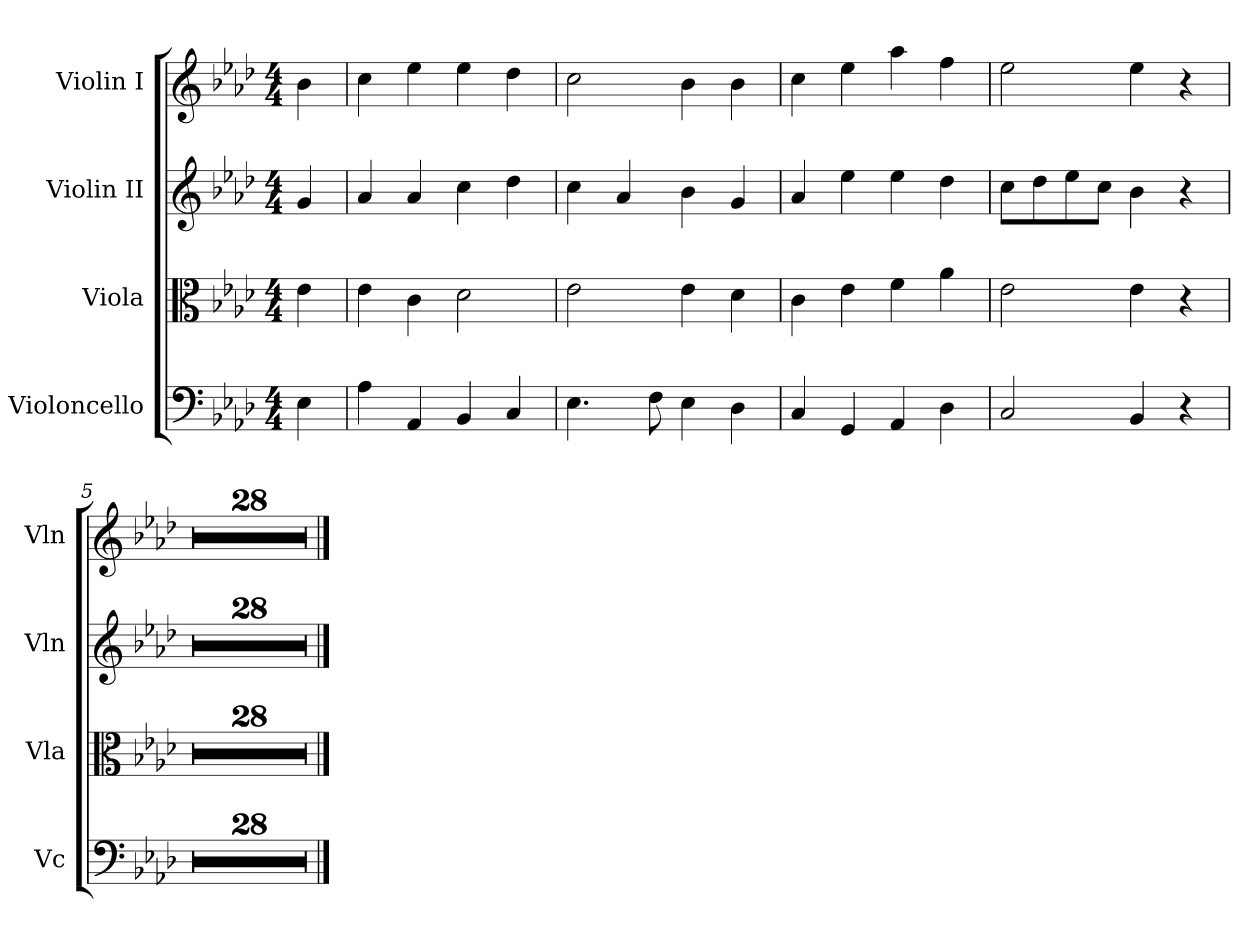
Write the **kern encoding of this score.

**kern	**kern	**kern	**kern
*part4	*part3	*part2	*part1
*staff4	*staff3	*staff2	*staff1
*I"Violoncello	*I"Viola	*I"Violin II	*I"Violin I
*I'Vc	*I'Vla	*I'Vln	*I'Vln
*clefF4	*clefC3	*clefG2	*clefG2
*k[b-e-a-d-]	*k[b-e-a-d-]	*k[b-e-a-d-]	*k[b-e-a-d-]
*M4/4	*M4/4	*M4/4	*M4/4
*MM90	*MM90	*MM90	*MM90
=	=	=	=
4E-\	4e-\	4g/	4b-\
=1	=1	=1	=1
4A-\	4e-\	4a-/	4cc\
4AA-/	4c\	4a-/	4ee-\
4BB-/	2d-\	4cc\	4ee-\
4C/	.	4dd-\	4dd-\
=2	=2	=2	=2
4.E-\	2e-\	4cc\	2cc\
.	.	4a-/	.
8F\	.	.	.
4E-\	4e-\	4b-\	4b-\
4D-\	4d-\	4g/	4b-\
=3	=3	=3	=3
4C/	4c\	4a-/	4cc\
4GG/	4e-\	4ee-\	4ee-\
4AA-/	4f\	4ee-\	4aa-\
4D-\	4a-\	4dd-\	4ff\
=4	=4	=4	=4
2C/	2e-\	8cc\L	2ee-\
.	.	8dd-\	.
.	.	8ee-\	.
.	.	8cc\J	.
4BB-/	4e-\	4b-\	4ee-\
4r	4r	4r	4r
=5	=5	=5	=5
1r	1r	1r	1r
=6	=6	=6	=6
1r	1r	1r	1r
=7	=7	=7	=7
1r	1r	1r	1r
=8	=8	=8	=8
1r	1r	1r	1r
=9	=9	=9	=9
1r	1r	1r	1r
!!LO:LB:g=z
=10	=10	=10	=10
1r	1r	1r	1r
=11	=11	=11	=11
1r	1r	1r	1r
=12	=12	=12	=12
1r	1r	1r	1r
=13	=13	=13	=13
1r	1r	1r	1r
=14	=14	=14	=14
1r	1r	1r	1r
=15	=15	=15	=15
1r	1r	1r	1r
=16	=16	=16	=16
1r	1r	1r	1r
=17	=17	=17	=17
1r	1r	1r	1r
=18	=18	=18	=18
1r	1r	1r	1r
=19	=19	=19	=19
1r	1r	1r	1r
=20	=20	=20	=20
1r	1r	1r	1r
=21	=21	=21	=21
1r	1r	1r	1r
=22	=22	=22	=22
1r	1r	1r	1r
=23	=23	=23	=23
1r	1r	1r	1r
=24	=24	=24	=24
1r	1r	1r	1r
=25	=25	=25	=25
1r	1r	1r	1r
!!LO:LB:g=z
=26	=26	=26	=26
1r	1r	1r	1r
=27	=27	=27	=27
1r	1r	1r	1r
=28	=28	=28	=28
1r	1r	1r	1r
=29	=29	=29	=29
1r	1r	1r	1r
=30	=30	=30	=30
1r	1r	1r	1r
=31	=31	=31	=31
1r	1r	1r	1r
=32	=32	=32	=32
1r	1r	1r	1r
==	==	==	==
*-	*-	*-	*-
